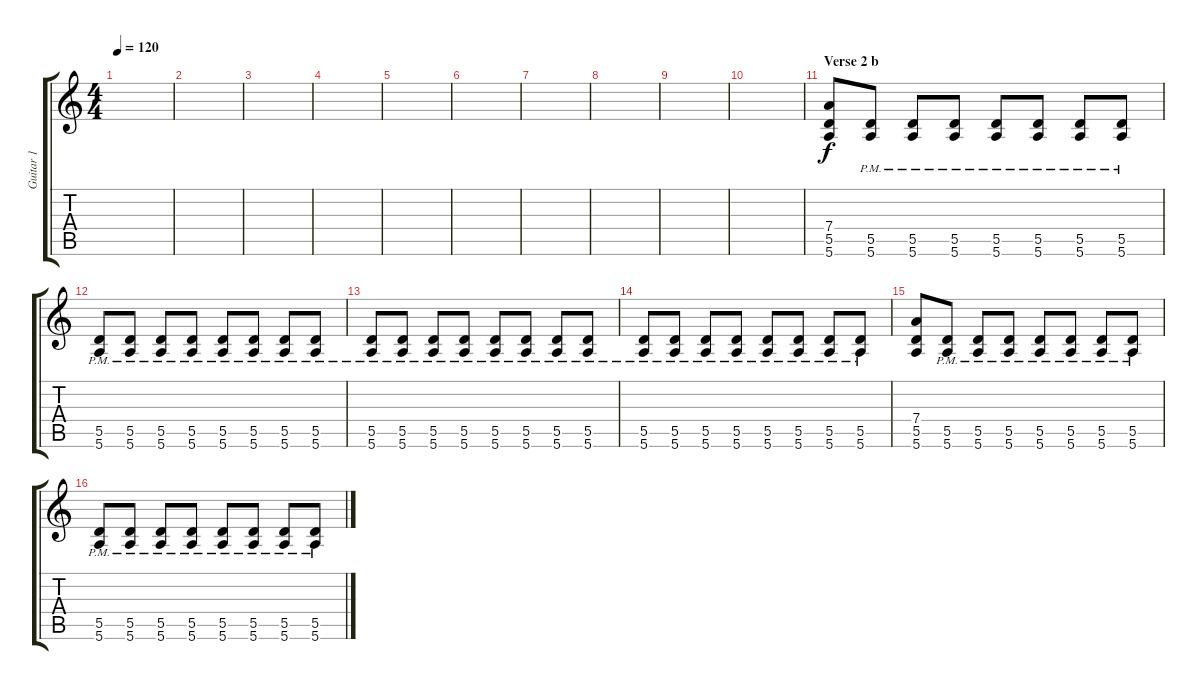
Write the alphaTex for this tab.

\track ("Guitar 1" "Guitar 1") {instrument distortionguitar}
\staff {score tabs}
\tuning (E4 B3 G3 D3 A2 E2) {hide}
\ts (4 4)
\tempo 120
\clef g2
\ks c
|
|
|
|
|
|
|
|
|
|
\section ("" "Verse 2 b")
(7.4 5.5 5.6).8 (5.5{pm} 5.6).8 (5.5{pm} 5.6).8 (5.5{pm} 5.6).8 (5.5{pm} 5.6).8 (5.5{pm} 5.6).8 (5.5{pm} 5.6).8 (5.5{pm} 5.6).8 |
(5.5{pm} 5.6).8 (5.5{pm} 5.6).8 (5.5{pm} 5.6).8 (5.5{pm} 5.6).8 (5.5{pm} 5.6).8 (5.5{pm} 5.6).8 (5.5{pm} 5.6).8 (5.5{pm} 5.6).8 |
(5.5{pm} 5.6).8 (5.5{pm} 5.6).8 (5.5{pm} 5.6).8 (5.5{pm} 5.6).8 (5.5{pm} 5.6).8 (5.5{pm} 5.6).8 (5.5{pm} 5.6).8 (5.5{pm} 5.6).8 |
(5.5{pm} 5.6).8 (5.5{pm} 5.6).8 (5.5{pm} 5.6).8 (5.5{pm} 5.6).8 (5.5{pm} 5.6).8 (5.5{pm} 5.6).8 (5.5{pm} 5.6).8 (5.5{pm} 5.6).8 |
(7.4 5.5 5.6).8 (5.5{pm} 5.6).8 (5.5{pm} 5.6).8 (5.5{pm} 5.6).8 (5.5{pm} 5.6).8 (5.5{pm} 5.6).8 (5.5{pm} 5.6).8 (5.5{pm} 5.6).8 |
(5.5{pm} 5.6).8 (5.5{pm} 5.6).8 (5.5{pm} 5.6).8 (5.5{pm} 5.6).8 (5.5{pm} 5.6).8 (5.5{pm} 5.6).8 (5.5{pm} 5.6).8 (5.5{pm} 5.6).8
